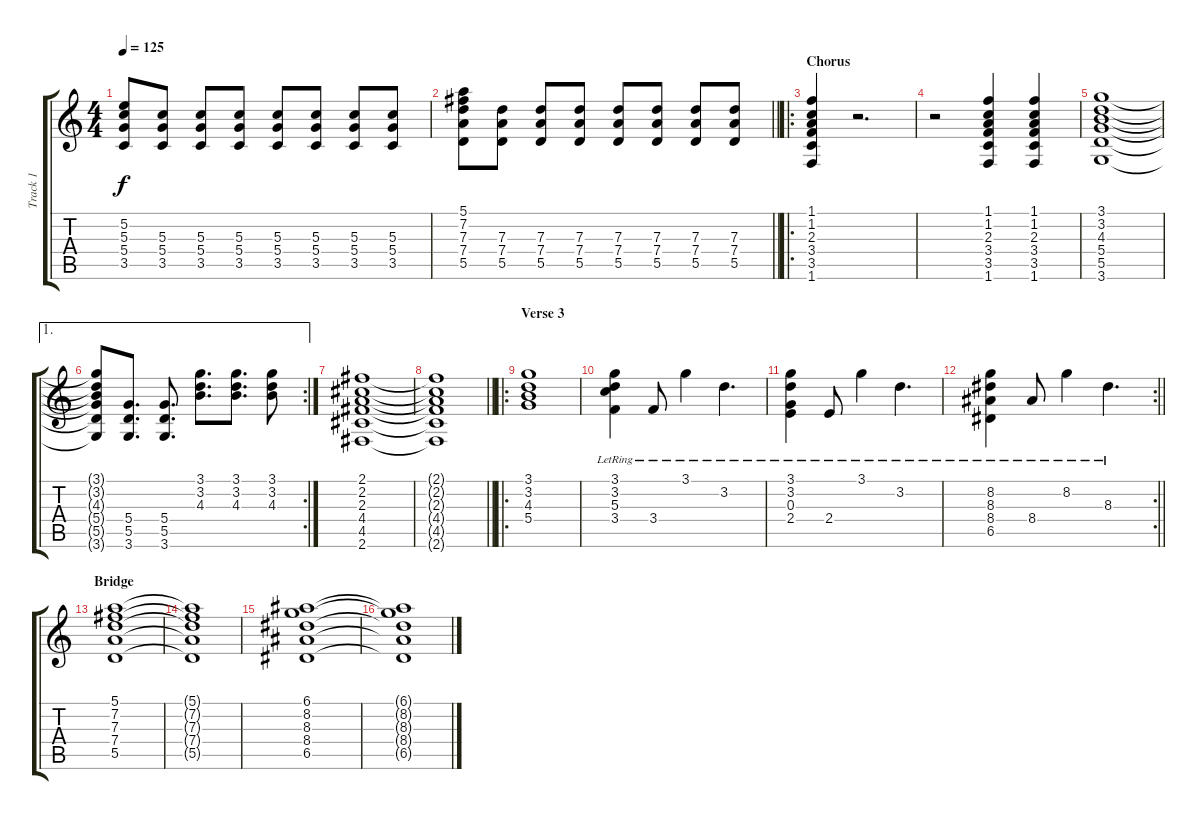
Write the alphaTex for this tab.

\track ("Track 1" "Track 1") {instrument distortionguitar}
\staff {score tabs}
\tuning (E4 B3 G3 D3 A2 E2) {hide}
\ts (4 4)
\tempo 125
\clef g2
\ks c
(5.2 5.3 5.4 3.5).8{dy f} (5.3 5.4 3.5).8 (5.3 5.4 3.5).8 (5.3 5.4 3.5).8 (5.3 5.4 3.5).8 (5.3 5.4 3.5).8 (5.3 5.4 3.5).8 (5.3 5.4 3.5).8 |
\barLineRight lightlight
(5.1 7.2 7.3 7.4 5.5).8 (7.3 7.4 5.5).8 (7.3 7.4 5.5).8 (7.3 7.4 5.5).8 (7.3 7.4 5.5).8 (7.3 7.4 5.5).8 (7.3 7.4 5.5).8 (7.3 7.4 5.5).8 |
\ro
\section ("" "Chorus")
(1.1 1.2 2.3 3.4 3.5 1.6).4 r.2{d} |
r.2 (1.1 1.2 2.3 3.4 3.5 1.6).4 (1.1 1.2 2.3 3.4 3.5 1.6).4 |
(3.1 3.2 4.3 5.4 5.5 3.6).1 |
\ae 1
\rc 2
(3.1{t} 3.2{t} 4.3{t} 5.4{t} 5.5{t} 3.6{t}).8 (5.4 5.5 3.6).8{d} (5.4 5.5 3.6).8{d} (3.1 3.2 4.3).8{d} (3.1 3.2 4.3).8{d} (3.1 3.2 4.3).8 |
(2.1 2.2 2.3 4.4 4.5 2.6).1 |
\barLineRight lightlight
(2.1{t} 2.2{t} 2.3{t} 4.4{t} 4.5{t} 2.6{t}).1 |
\ro
\section ("" "Verse 3")
(3.1 3.2 4.3 5.4).1 |
(3.1{lr} 3.2{lr} 5.3{lr} 3.4{lr}).4 3.4{lr}.8 3.1{lr}.4 3.2{lr}.4{d} |
(3.1{lr} 3.2{lr} 0.3{lr} 2.4{lr}).4 2.4{lr}.8 3.1{lr}.4 3.2{lr}.4{d} |
\rc 2
\barLineRight lightlight
(8.2{lr} 8.3{lr} 8.4{lr} 6.5).4 8.4{lr}.8 8.2{lr}.4 8.3{lr}.4{d} |
\section ("" "Bridge")
(5.1 7.2 7.3 7.4 5.5).1 |
(5.1{t} 7.2{t} 7.3{t} 7.4{t} 5.5{t}).1 |
(6.1 8.2 8.3 8.4 6.5).1 |
(6.1{t} 8.2{t} 8.3{t} 8.4{t} 6.5{t}).1
